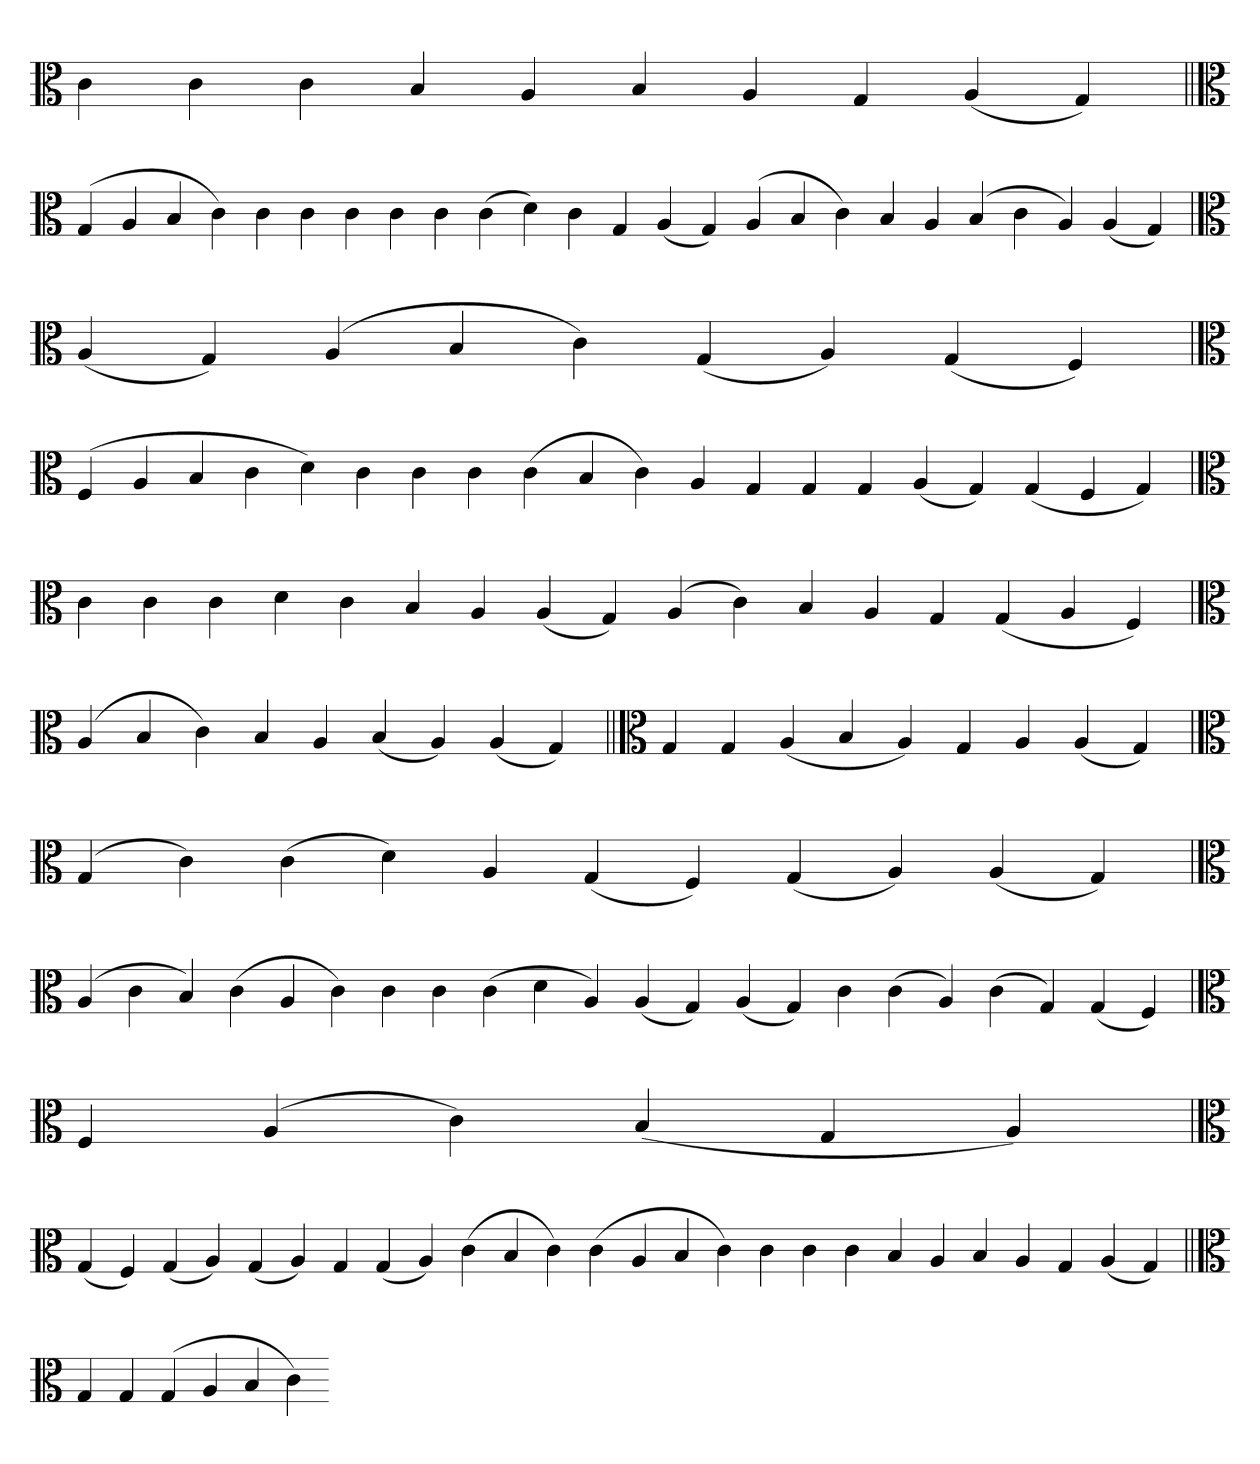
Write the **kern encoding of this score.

**kern
*part1
*staff1
*clefC3
=
4c
4c
4c
4B
4A
4B
4A
4G
(4A
4G)
=||
*clefC3
(4G
4A
4B
4c)
4c
4c
4c
4c
4c
(4c
4d)
4c
4G
(4A
4G)
(4A
4B
4c)
4B
4A
(4B
4c
4A)
(4A
4G)
=
*clefC3
(4A
4G)
(4A
4B
4c)
(4G
4A)
(4G
4F)
=`
*clefC3
(4F
4A
4B
4c
4d)
4c
4c
4c
(4c
4B
4c)
4A
4G
4G
4G
(4A
4G)
(4G
4F
4G)
=`
*clefC3
4c
4c
4c
4d
4c
4B
4A
(4A
4G)
(4A
4c)
4B
4A
4G
(4G
4A
4F)
=`
*clefC3
(4A
4B
4c)
4B
4A
(4B
4A)
(4A
4G)
=||
*clefC3
4G
4G
(4A
4B
4A)
4G
4A
(4A
4G)
=`
*clefC3
(4G
4c)
(4c
4d)
4A
(4G
4F)
(4G
4A)
(4A
4G)
='
*clefC3
(4A
4c
4B)
(4c
4A
4c)
4c
4c
(4c
4d
4A)
(4A
4G)
(4A
4G)
4c
(4c
4A)
(4c
4G)
(4G
4F)
=
*clefC3
4F
(4A
4c)
(4B
4G
4A)
=`
*clefC3
(4G
4F)
(4G
4A)
(4G
4A)
4G
(4G
4A)
(4c
4B
4c)
(4c
4A
4B
4c)
4c
4c
4c
4B
4A
4B
4A
4G
(4A
4G)
=||
*clefC3
4G
4G
(4G
4A
4B
4c)
=-
*-
